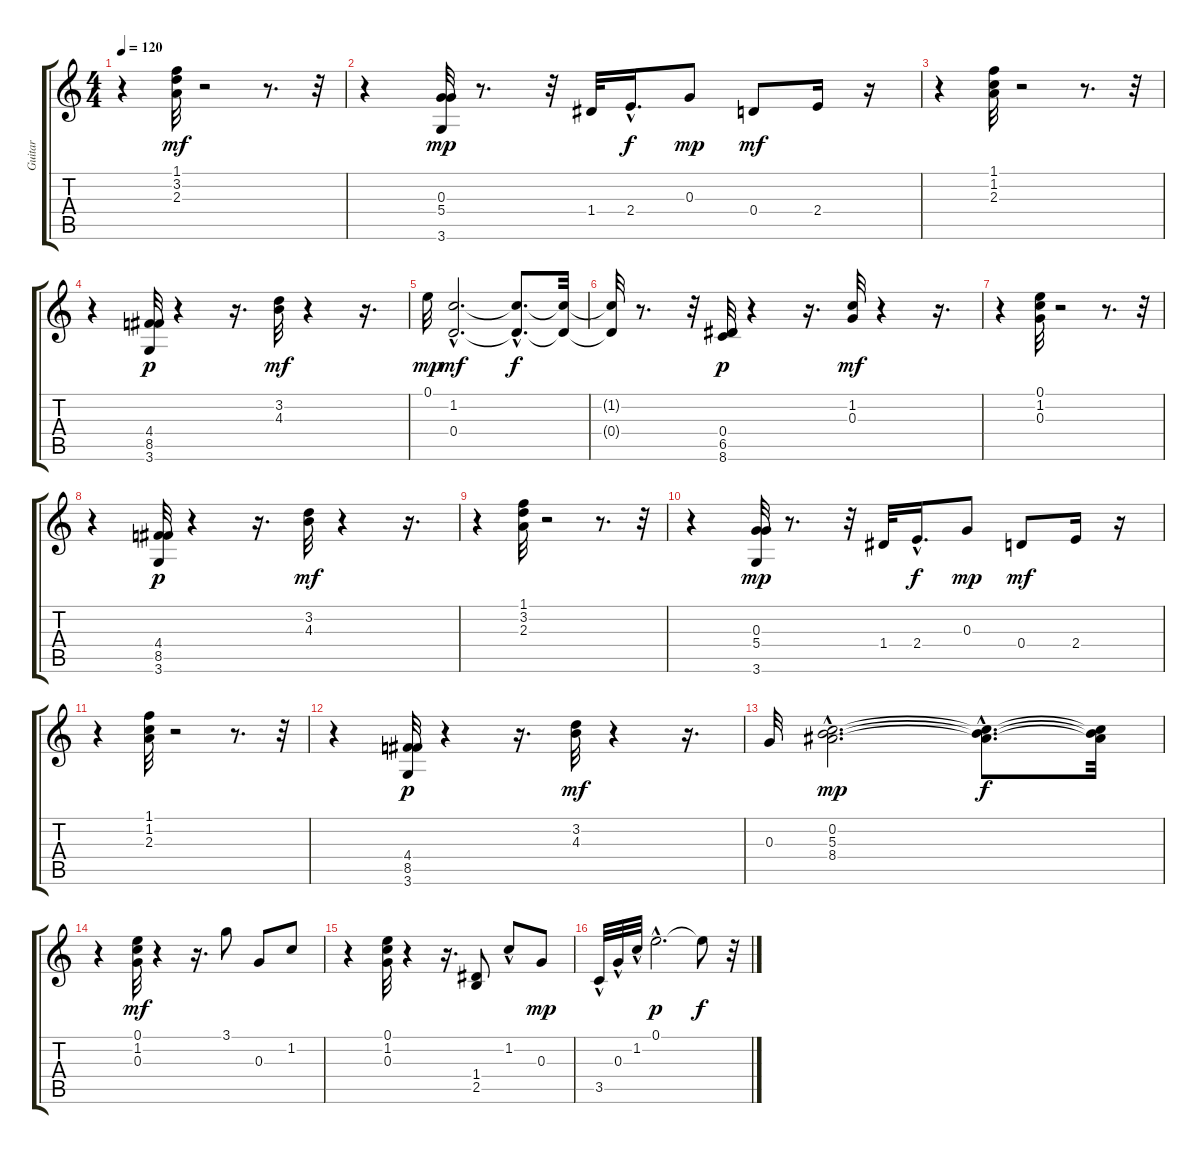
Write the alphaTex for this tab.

\track ("Guitar  " "Guitar  ") {instrument electricguitarclean}
\staff {score tabs}
\tuning (E4 B3 G3 D3 A2 E2) {hide}
\ts (4 4)
\tempo 120
\clef g2
\ks c
r.4{dy mf} (1.1 3.2 2.3).32 r.2 r.8{d} r.32 |
r.4 (0.3 5.4 3.6).32{dy mp} r.8{d} r.32 1.4.32 2.4{hac}.16{d dy f} 0.3.8{dy mp} 0.4.8{dy mf} 2.4.16 r.16 |
r.4 (1.1 1.2 2.3).32 r.2 r.8{d} r.32 |
r.4 (4.4 8.5 3.6).32{dy p} r.4 r.16{d} (3.2 4.3).32{dy mf} r.4 r.16{d} |
0.1.32{dy mp} (1.2{hac} 0.4{hac}).2{d dy mf} (1.2{hac t} 0.4{hac t}).8{d dy f} (1.2{t} 0.4{t}).32 |
(1.2{t} 0.4{t}).32 r.8{d} r.32 (0.4 6.5 8.6).32{dy p} r.4 r.16{d} (1.2 0.3).32{dy mf} r.4 r.16{d} |
r.4 (0.1 1.2 0.3).32 r.2 r.8{d} r.32 |
r.4 (4.4 8.5 3.6).32{dy p} r.4 r.16{d} (3.2 4.3).32{dy mf} r.4 r.16{d} |
r.4 (1.1 3.2 2.3).32 r.2 r.8{d} r.32 |
r.4 (0.3 5.4 3.6).32{dy mp} r.8{d} r.32 1.4.32 2.4{hac}.16{d dy f} 0.3.8{dy mp} 0.4.8{dy mf} 2.4.16 r.16 |
r.4 (1.1 1.2 2.3).32 r.2 r.8{d} r.32 |
r.4 (4.4 8.5 3.6).32{dy p} r.4 r.16{d} (3.2 4.3).32{dy mf} r.4 r.16{d} |
0.3.32 (0.2{hac} 5.3{hac} 8.4{hac}).2{d dy mp} (0.2{hac t} 5.3{hac t} 8.4{hac t}).8{d dy f} (0.2{t} 5.3{t} 8.4{t}).32 |
r.4 (0.1 1.2 0.3).32{dy mf} r.4 r.16{d} 3.1.8 0.3.8 1.2.8 |
r.4 (0.1 1.2 0.3).32 r.4 r.16{d} (1.4 2.5).8 1.2{hac}.8 0.3.8{dy mp} |
3.5{hac}.32 0.3{hac}.32 1.2{hac}.32 0.1{hac}.2{d dy p} 0.1{t}.8{dy f} r.32
